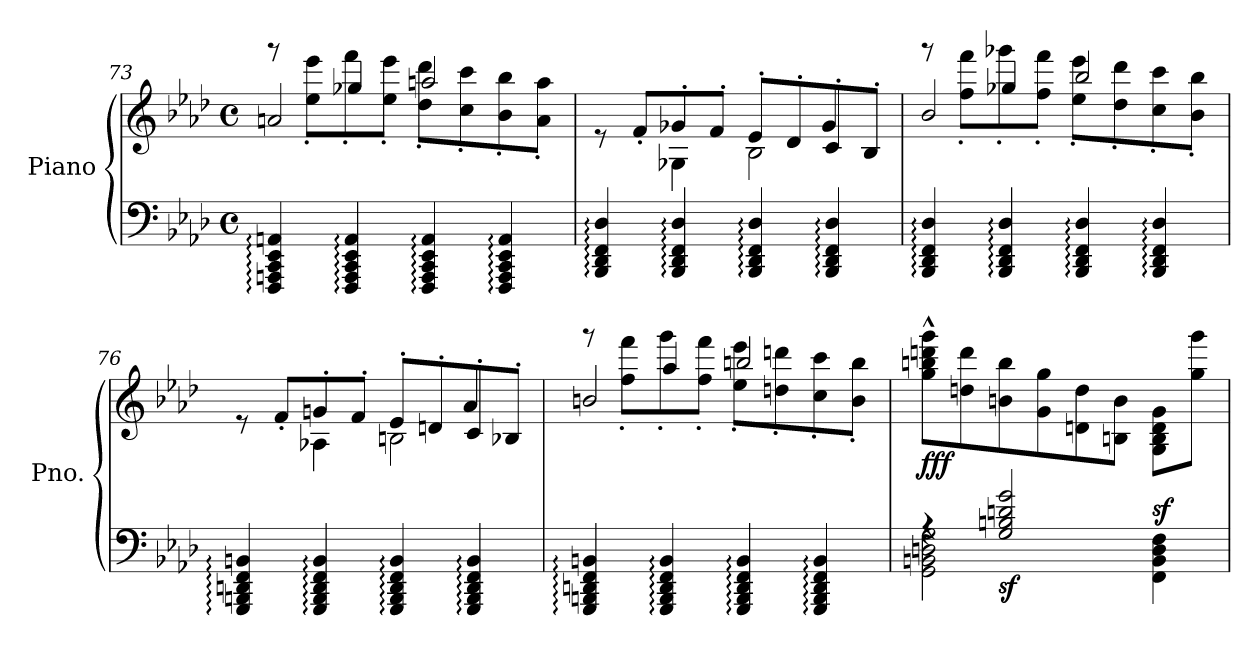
**kern	**kern	**dynam
*part1	*part1	*part1
*staff2	*staff1	*staff1/2
*I"Piano	*	*
*I'Pno.	*	*
*clefF4	*clefG2	*
*k[b-e-a-d-]	*k[b-e-a-d-]	*
*M4/4	*M4/4	*
*met(c)	*met(c)	*
=73	=73	=73
*	*^	*
*	*	*^	*
4FFF/: 4AAAn/: 4CC/: 4EE-/: 4AAn/:	2an/	8rggg	4reeeyy	.
.	.	8ee-\' 8eee-\'L	.	.
4FFF/: 4AAA/: 4CC/: 4EE-/: 4AA/:	.	8fff'\	4gg-X/	.
.	.	8ee-\' 8eee-\'J	.	.
4FFF/: 4AAA/: 4CC/: 4EE-/: 4AA/:	2aan/	8dd-\' 8ddd-\'L	2reeeyy	.
.	.	8cc\' 8ccc\'	.	.
4FFF/: 4AAA/: 4CC/: 4EE-/: 4AA/:	.	8b-\' 8bb-\'	.	.
.	.	8a\' 8aa\'J	.	.
!!LO:LB:g=z	!!	!!
=74	=74	=74	=74	=74
4BBB-/: 4DD-/: 4FF/: 4D-/:	8re	4rcyy	2.ryy	.
.	8f'/L	.	.	.
4BBB-/: 4DD-/: 4FF/: 4D-/:	8g-X'/	4G-X\	.	.
.	8f'/J	.	.	.
4BBB-/: 4DD-/: 4FF/: 4D-/:	8e-'/L	2B-\	.	.
.	8d-'/	.	.	.
4BBB-/: 4DD-/: 4FF/: 4D-/:	8c'/	.	4g-/	.
.	8B-'/J	.	.	.
=75	=75	=75	=75	=75
4BBB-/: 4DD-/: 4FF/: 4D-/:	2b-/	8rggg	4reeeyy	.
.	.	8ff\' 8fff\'L	.	.
4BBB-/: 4DD-/: 4FF/: 4D-/:	.	8ggg-X'\	4gg-X/	.
.	.	8ff\' 8fff\'J	.	.
4BBB-/: 4DD-/: 4FF/: 4D-/:	2bb-/	8ee-\' 8eee-\'L	2reeeyy	.
.	.	8dd-\' 8ddd-\'	.	.
4BBB-/: 4DD-/: 4FF/: 4D-/:	.	8cc\' 8ccc\'	.	.
.	.	8b-\' 8bb-\'J	.	.
=76	=76	=76	=76	=76
4GGG/: 4BBBn/: 4DDn/: 4FF/: 4BBn/:	8re	4rcyy	2.ryy	.
.	8f'/L	.	.	.
4GGG/: 4BBB/: 4DD/: 4FF/: 4BB/:	8gn'/	4A-X\	.	.
.	8f'/J	.	.	.
4GGG/: 4BBB/: 4DD/: 4FF/: 4BB/:	8e-'/L	2Bn\	.	.
.	8dn'/	.	.	.
4GGG/: 4BBB/: 4DD/: 4FF/: 4BB/:	8c'/	.	4a-/	.
.	8B-X'/J	.	.	.
=77	=77	=77	=77	=77
4GGG/: 4BBBn/: 4DDn/: 4FF/: 4BBn/:	2bn/	8rggg	4reeeyy	.
.	.	8ff\' 8fff\'L	.	.
4GGG/: 4BBB/: 4DD/: 4FF/: 4BB/:	.	8ggg'\	4aa-/	.
.	.	8ff\' 8fff\'J	.	.
4GGG/: 4BBB/: 4DD/: 4FF/: 4BB/:	2bbn/	8ee-\' 8eee-\'L	2reeeyy	.
.	.	8ddn\' 8dddn\'	.	.
4GGG/: 4BBB/: 4DD/: 4FF/: 4BB/:	.	8cc\' 8ccc\'	.	.
.	.	8b\' 8bb\'J	.	.
*	*	*v	*v	*
!!LO:LB:g=z
=78	=78	=78	=78
*^	*	*	*
!	!	!	!	!LO:DY:b
*	*	*v	*v	*
4rA	2GG\ 2BBn\ 2Dn\ 2G\	8gg\^^ 8bbn\^^ 8dddn\^^ 8ggg\^^L	fff
.	.	8ddn\ 8ddd\	.
!	!	!	!LO:DY:b=2
2G/ 2Bn/ 2dn/ 2g/	.	8bn\ 8bb\	sf
.	.	8g\ 8gg\	.
.	2ryy	8dn\ 8dd\	.
.	.	8Bn\ 8b\J	.
!	!	!	!LO:DY:a=2
4FF\ 4BB\ 4D\ 4F\	.	8G\ 8B\ 8d\ 8g\L	sf
.	.	8gg\ 8ggg\J	.
*v	*v	*	*
=	=	=
*-	*-	*-
